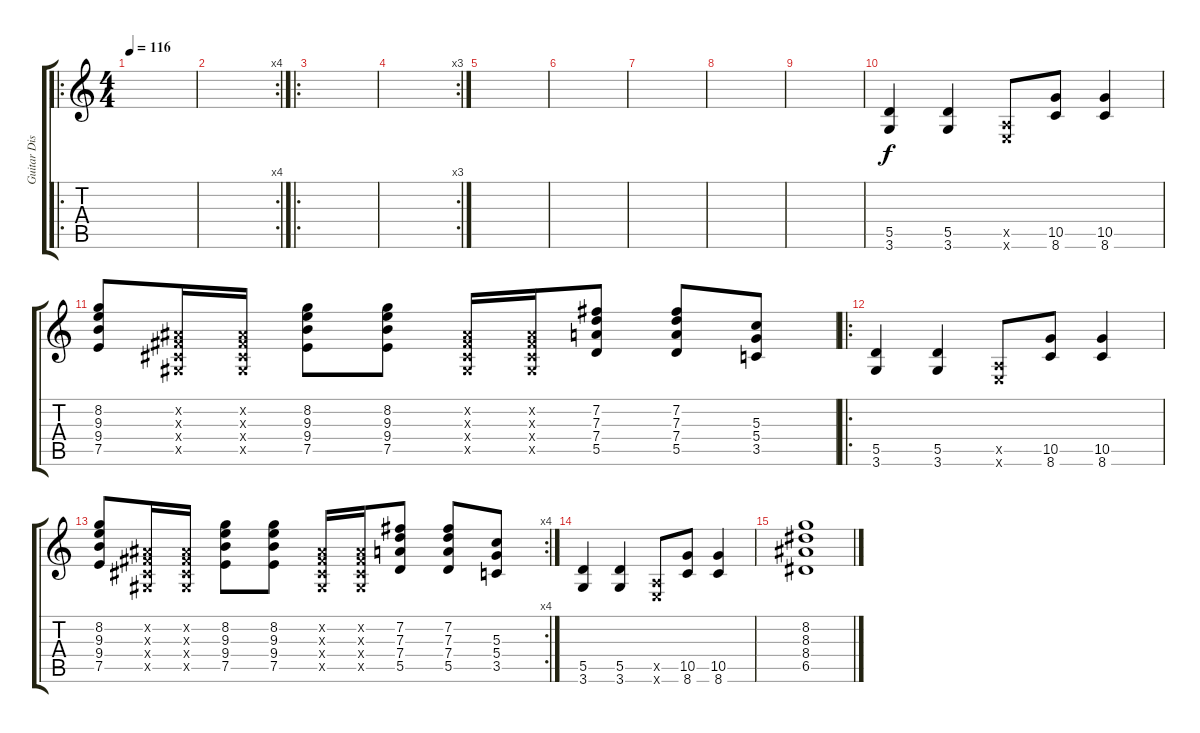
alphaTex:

\track ("Guitar Dist" "Guitar Dis") {instrument distortionguitar}
\staff {score tabs}
\tuning (E4 B3 G3 D3 A2 E2) {hide}
\ro
\ts (4 4)
\tempo 116
\clef g2
\ks c
|
\rc 4
|
\ro
|
\rc 3
|
|
|
|
|
|
(5.5 3.6).4 (5.5 3.6).4 (0.5{x} 0.6{x}).8 (10.5 8.6).8 (10.5 8.6).4 |
(8.2 9.3 9.4 7.5).8 (-1.2{x} -1.3{x} -1.4{x} -1.5{x}).16 (-1.2{x} -1.3{x} -1.4{x} -1.5{x}).16 (8.2 9.3 9.4 7.5).8 (8.2 9.3 9.4 7.5).8 (-1.2{x} -1.3{x} -1.4{x} -1.5{x}).16 (-1.2{x} -1.3{x} -1.4{x} -1.5{x}).16 (7.2 7.3 7.4 5.5).8 (7.2 7.3 7.4 5.5).8 (5.3 5.4 3.5).8 |
\ro
(5.5 3.6).4 (5.5 3.6).4 (0.5{x} 0.6{x}).8 (10.5 8.6).8 (10.5 8.6).4 |
\rc 4
(8.2 9.3 9.4 7.5).8 (-1.2{x} -1.3{x} -1.4{x} -1.5{x}).16 (-1.2{x} -1.3{x} -1.4{x} -1.5{x}).16 (8.2 9.3 9.4 7.5).8 (8.2 9.3 9.4 7.5).8 (-1.2{x} -1.3{x} -1.4{x} -1.5{x}).16 (-1.2{x} -1.3{x} -1.4{x} -1.5{x}).16 (7.2 7.3 7.4 5.5).8 (7.2 7.3 7.4 5.5).8 (5.3 5.4 3.5).8 |
(5.5 3.6).4 (5.5 3.6).4 (0.5{x} 0.6{x}).8 (10.5 8.6).8 (10.5 8.6).4 |
(8.2 8.3 8.4 6.5).1
